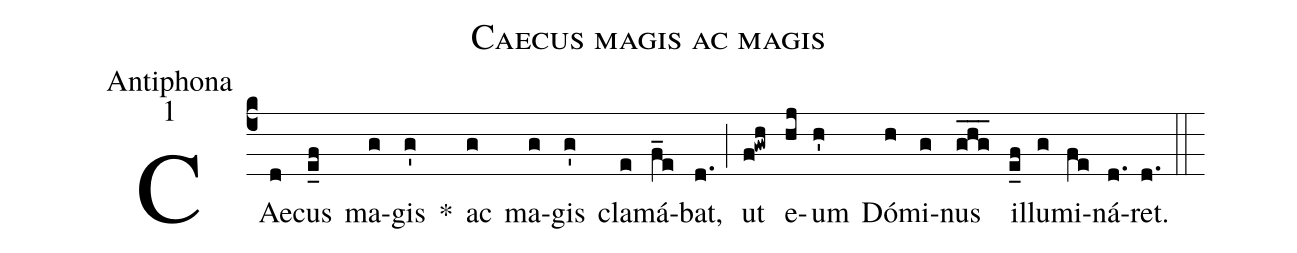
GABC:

name:Caecus magis ac magis;
office-part:Antiphona;
mode:1;
%%
(c4) CAe(d)cus(e_f) ma(g)gis(g') *() ac(g) ma(g)gis(g') cla(e)má(f_e)bat,(d.) (;) ut(f!gwh) e(hj)um(h') Dó(h)mi(g)nus(ghg___) il(e_f)lu(g)mi(fe)ná(d.)ret.(d.) (::)
